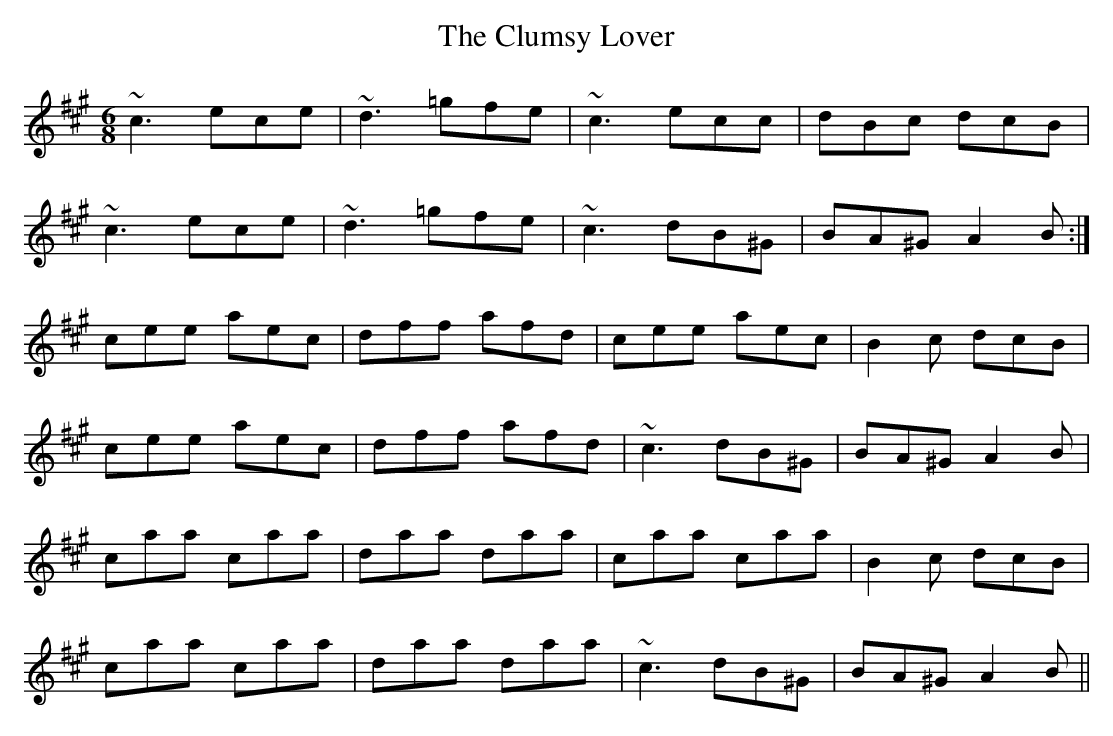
X:1
T:Clumsy Lover, The
M:6/8
L:1/8
K:A
~c3 ece|~d3 =gfe|~c3 ecc|dBc dcB|!
~c3 ece|~d3 =gfe|~c3 dB^G|BA^G A2B:|!
cee aec|dff afd|cee aec|B2c dcB|!
cee aec|dff afd|~c3 dB^G|BA^G A2B|!
caa caa|daa daa|caa caa|B2c dcB|!
caa caa|daa daa|~c3 dB^G|BA^G A2B||!
